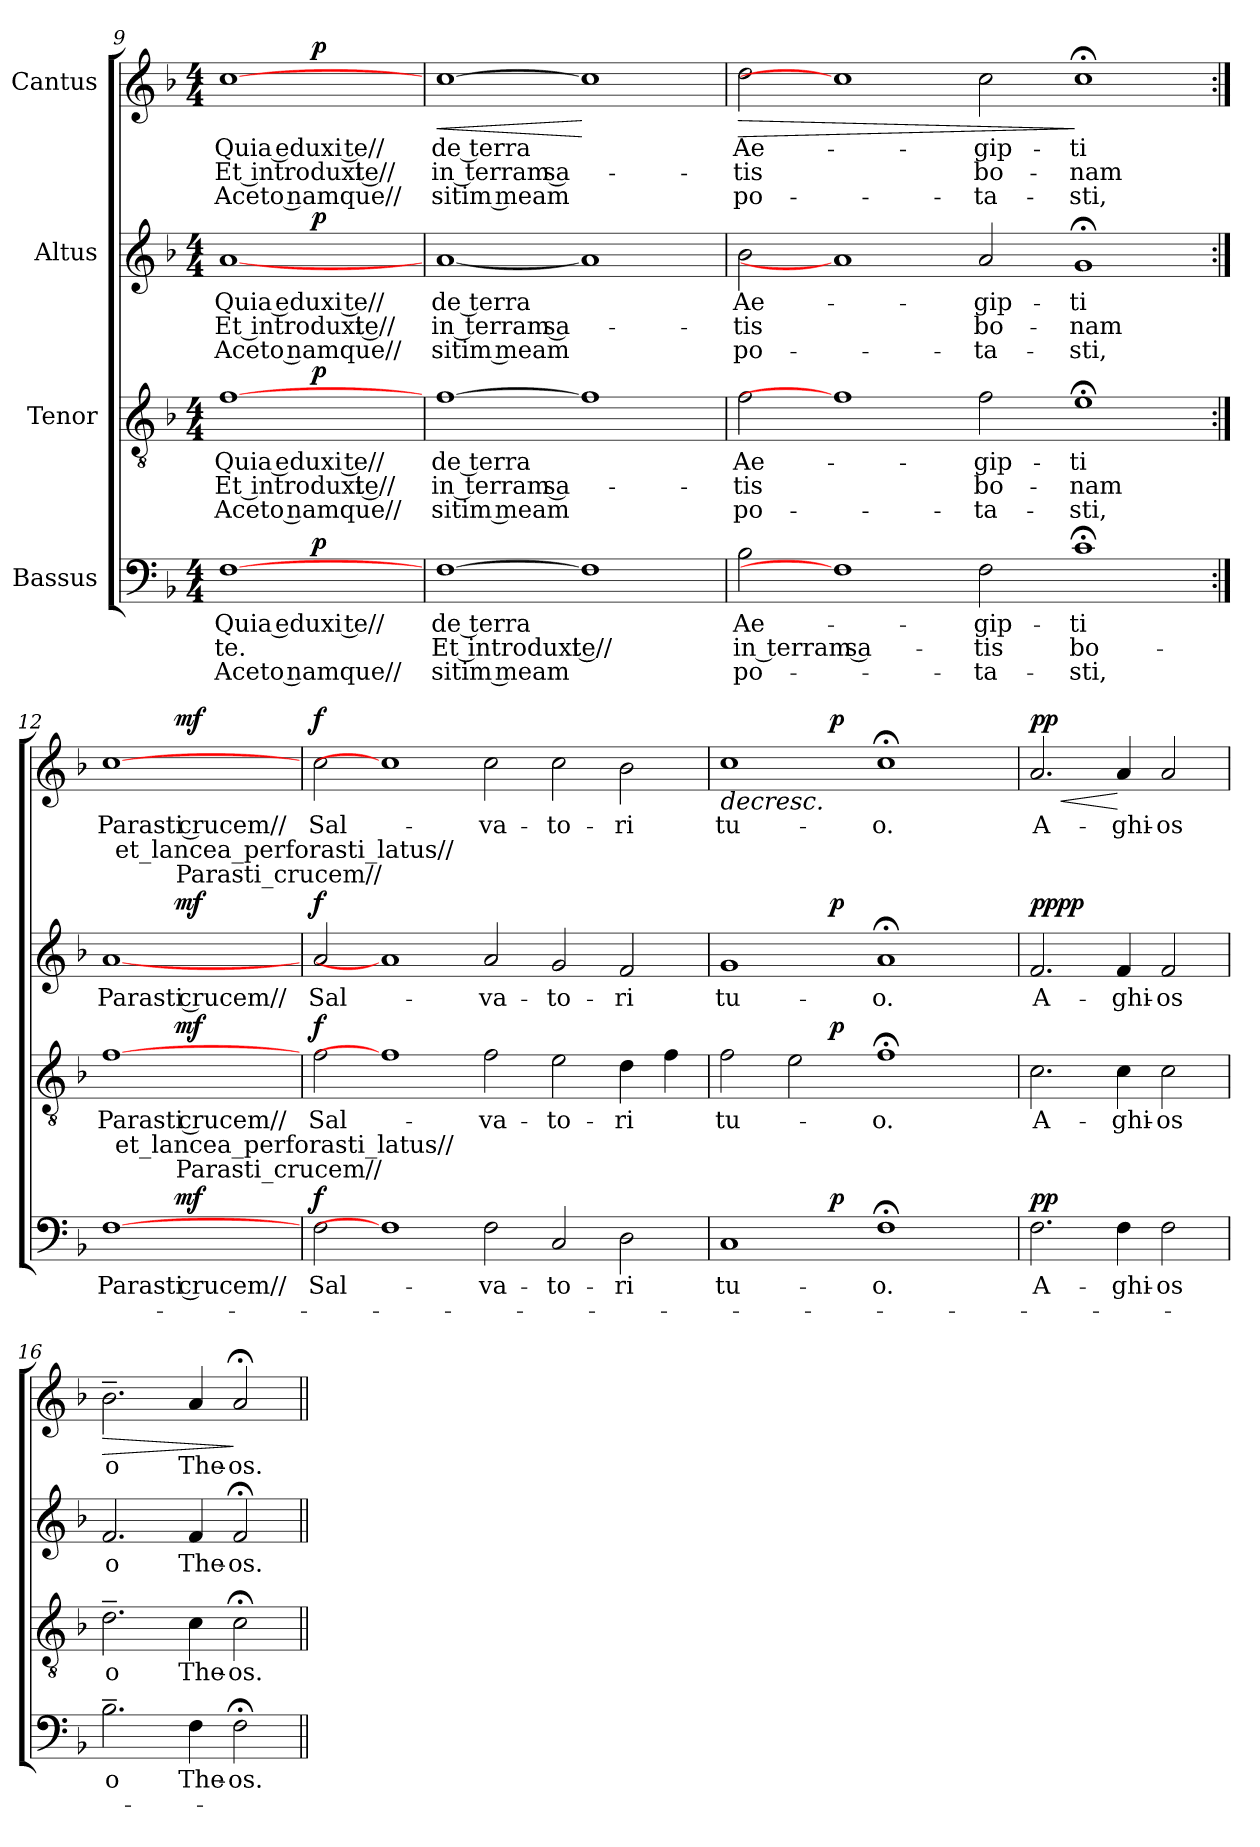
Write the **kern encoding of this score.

**kern	**text	**text	**text	**dynam	**kern	**text	**text	**text	**dynam	**kern	**text	**text	**text	**dynam	**kern	**text	**text	**text	**dynam
*part4	*part4	*part4	*part4	*part4	*part3	*part3	*part3	*part3	*part3	*part2	*part2	*part2	*part2	*part2	*part1	*part1	*part1	*part1	*part1
*staff4	*staff4	*staff4	*staff4	*staff4	*staff3	*staff3	*staff3	*staff3	*staff3	*staff2	*staff2	*staff2	*staff2	*staff2	*staff1	*staff1	*staff1	*staff1	*staff1
*I"Bassus	*	*	*	*	*I"Tenor	*	*	*	*	*I"Altus	*	*	*	*	*I"Cantus	*	*	*	*
*clefF4	*	*	*	*	*clefGv2	*	*	*	*	*clefG2	*	*	*	*	*clefG2	*	*	*	*
*k[b-]	*	*	*	*	*k[b-]	*	*	*	*	*k[b-]	*	*	*	*	*k[b-]	*	*	*	*
*F:	*	*	*	*	*F:	*	*	*	*	*F:	*	*	*	*	*F:	*	*	*	*
*M4/4	*	*	*	*	*M4/4	*	*	*	*	*M4/4	*	*	*	*	*M4/4	*	*	*	*
=9	=9	=9	=9	=9	=9	=9	=9	=9	=9	=9	=9	=9	=9	=9	=9	=9	=9	=9	=9
!	!LO:LY:a	!LO:LY:a	!LO:LY:a	!	!	!LO:LY:b	!LO:LY:b	!LO:LY:b	!	!	!LO:LY:a	!LO:LY:a	!LO:LY:a	!	!	!LO:LY:b	!LO:LY:b	!LO:LY:b	!
*^	*	*	*	*	*^	*	*	*	*	*^	*	*	*	*	*^	*	*	*	*
[1F	4...ryy	Quia eduxi te//	te.	Aceto namque//	.	[1f	4...ryy	Quia eduxi te//	Et introduxi te//	Aceto namque//	.	[1a	4...ryy	Quia eduxi te//	Et introduxi te//	Aceto namque//	.	[1cc	4...ryy	Quia eduxi te//	Et introduxi te//	Aceto namque//	.
!	!	!	!	!	!LO:DY:a	!	!	!	!	!	!LO:DY:a	!	!	!	!	!	!LO:DY:a	!	!	!	!	!	!LO:DY:a
.	2ryy	.	.	.	p	.	2ryy	.	.	.	p	.	2ryy	.	.	.	p	.	2ryy	.	.	.	p
.	32ryy	.	.	.	.	.	32ryy	.	.	.	.	.	32ryy	.	.	.	.	.	32ryy	.	.	.	.
=10	=10	=10	=10	=10	=10	=10	=10	=10	=10	=10	=10	=10	=10	=10	=10	=10	=10	=10	=10	=10	=10	=10	=10
!	!	!LO:LY:a	!LO:LY:a	!LO:LY:a	!	!	!	!LO:LY:b	!LO:LY:b	!LO:LY:b	!	!	!	!LO:LY:a	!LO:LY:a	!LO:LY:a	!	!	!	!LO:LY:b	!LO:LY:b	!LO:LY:b	!LO:HP:b
*v	*v	*	*	*	*	*	*	*	*	*	*	*v	*v	*	*	*	*	*v	*v	*	*	*	*
*	*	*	*	*	*v	*v	*	*	*	*	*	*	*	*	*	*	*	*	*	*
[1F	de terra	Et introduxi te//	sitim meam	.	[1f	de terra	in terram sa-	sitim meam	.	[1a	de terra	in terram sa-	sitim meam	.	[1cc	de terra	in terram sa-	sitim meam	<
1F]	.	.	.	.	1f]	.	.	.	.	1a]	.	.	.	.	1cc]	.	.	.	[
=11	=11	=11	=11	=11	=11	=11	=11	=11	=11	=11	=11	=11	=11	=11	=11	=11	=11	=11	=11
!	!LO:LY:a	!LO:LY:a	!LO:LY:a	!	!	!LO:LY:b	!LO:LY:b	!LO:LY:b	!	!	!LO:LY:a	!LO:LY:a	!LO:LY:a	!	!	!LO:LY:b	!LO:LY:b	!LO:LY:b	!LO:HP:b
2B-\	Ae-	in terram sa-	po-	.	2f\	Ae-	-tis	po-	.	2b-\	Ae-	-tis	po-	.	2dd\	Ae-	-tis	po-	>
1F]	.	.	.	.	1f]	.	.	.	.	1a]	.	.	.	.	1cc]	.	.	.	.
!	!LO:LY:a	!LO:LY:a	!LO:LY:a	!	!	!LO:LY:b	!LO:LY:b	!LO:LY:b	!	!	!LO:LY:a	!LO:LY:a	!LO:LY:a	!	!	!LO:LY:b	!LO:LY:b	!LO:LY:b	!
2F\	-gip-	-tis	-ta-	.	2f\	-gip-	bo-	-ta-	.	2a/	-gip-	bo-	-ta-	.	2cc\	-gip-	bo-	-ta-	.
!	!LO:LY:a:rj	!LO:LY:a:rj	!LO:LY:a:rj	!	!	!LO:LY:b:rj	!LO:LY:b:rj	!LO:LY:b:rj	!	!	!LO:LY:a:rj	!LO:LY:a:rj	!LO:LY:a:rj	!	!	!LO:LY:b:rj	!LO:LY:b:rj	!LO:LY:b:rj	!
1c;<	-ti	bo-	-sti,	.	1e;<	-ti	-nam	-sti,	.	1g;	-ti	-nam	-sti,	.	1cc;<	-ti	-nam	-sti,	]
!!LO:LB:g=z
=12:|!	=12:|!	=12:|!	=12:|!	=12:|!	=12:|!	=12:|!	=12:|!	=12:|!	=12:|!	=12:|!	=12:|!	=12:|!	=12:|!	=12:|!	=12:|!	=12:|!	=12:|!	=12:|!	=12:|!
!	!LO:LY:a	!	!	!	!	!LO:LY:b	!	!	!	!	!LO:LY:a	!	!	!	!	!LO:LY:b	!	!	!
*^	*	*	*	*	*^	*	*	*	*	*^	*	*	*	*	*^	*	*	*	*
*	*^	*	*	*	*	*	*	*	*	*	*	*	*^	*	*	*	*	*	*	*	*	*	*
[1F	4ryy	32ryy	Parasti crucem//	.	.	.	[1f	4ryy	Parasti crucem//	.	.	.	[1a	4ryy	32ryy	Parasti crucem//	.	.	.	[1cc	4ryy	Parasti crucem//	.	.	.
!	!	!	!	!	!	!	!	!	!	!	!	!	!	!	!LO:TX:a:t=et_lancea_perforasti_latus//	!	!	!	!	!	!	!	!	!	!
!	!	!LO:TX:a:t=et_lancea_perforasti_latus//	!	!	!	!	!	!	!	!	!	!	!	!	!	!	!	!	!	!	!	!	!	!	!
.	.	2ryy	.	.	.	.	.	.	.	.	.	.	.	.	2ryy	.	.	.	.	.	.	.	.	.	.
.	16ryy	.	.	.	.	.	.	16ryy	.	.	.	.	.	16ryy	.	.	.	.	.	.	16ryy	.	.	.	.
!	!	!	!	!	!	!	!	!	!	!	!	!	!	!LO:TX:a:t=Parasti_crucem//	!	!	!	!	!	!	!	!	!	!	!
!	!LO:TX:a:t=Parasti_crucem//	!	!	!	!	!	!	!	!	!	!	!	!	!	!	!	!	!	!	!	!	!	!	!	!
!	!	!	!	!	!	!LO:DY:b	!	!	!	!	!	!LO:DY:b	!	!	!	!	!	!	!LO:DY:b	!	!	!	!	!	!LO:DY:b
.	2ryy	.	.	.	.	mf	.	2ryy	.	.	.	mf	.	2ryy	.	.	.	.	mf	.	2ryy	.	.	.	mf
.	.	4...ryy	.	.	.	.	.	.	.	.	.	.	.	.	4...ryy	.	.	.	.	.	.	.	.	.	.
.	8.ryy	.	.	.	.	.	.	8.ryy	.	.	.	.	.	8.ryy	.	.	.	.	.	.	8.ryy	.	.	.	.
=13	=13	=13	=13	=13	=13	=13	=13	=13	=13	=13	=13	=13	=13	=13	=13	=13	=13	=13	=13	=13	=13	=13	=13	=13	=13
!	!	!	!LO:LY:a	!	!	!LO:DY:a	!	!	!LO:LY:b	!	!	!LO:DY:a	!	!	!	!LO:LY:a	!	!	!LO:DY:a	!	!	!LO:LY:b	!	!	!LO:DY:a
*v	*v	*v	*	*	*	*	*	*	*	*	*	*	*v	*v	*v	*	*	*	*	*v	*v	*	*	*	*
*	*	*	*	*	*v	*v	*	*	*	*	*	*	*	*	*	*	*	*	*	*
2F\	Sal-	.	.	f	2f\	Sal-	.	.	f	2a/	Sal-	.	.	f	2cc\	Sal-	.	.	f
1F]	.	.	.	.	1f]	.	.	.	.	1a]	.	.	.	.	1cc]	.	.	.	.
!	!LO:LY:a	!	!	!	!	!LO:LY:b	!	!	!	!	!LO:LY:a	!	!	!	!	!LO:LY:b	!	!	!
2F\	-va-	.	.	.	2f\	-va-	.	.	.	2a/	-va-	.	.	.	2cc\	-va-	.	.	.
!	!LO:LY:a	!	!	!	!	!LO:LY:b	!	!	!	!	!LO:LY:a	!	!	!	!	!LO:LY:b	!	!	!
2C/	-to-	.	.	.	2e\	-to-	.	.	.	2g/	-to-	.	.	.	2cc\	-to-	.	.	.
!	!LO:LY:a	!	!	!	!	!LO:LY:b	!	!	!	!	!LO:LY:a	!	!	!	!	!LO:LY:b	!	!	!
2D\	-ri	.	.	.	4d\	-ri	.	.	.	2f/	-ri	.	.	.	2b-\	-ri	.	.	.
.	.	.	.	.	4f\	.	.	.	.	.	.	.	.	.	.	.	.	.	.
=14	=14	=14	=14	=14	=14	=14	=14	=14	=14	=14	=14	=14	=14	=14	=14	=14	=14	=14	=14
!	!LO:LY:a	!	!	!	!	!LO:LY:b	!	!	!	!	!LO:LY:a	!	!	!	!	!LO:LY:b	!	!	!LO:HP:b
*^	*	*	*	*	*^	*	*	*	*	*^	*	*	*	*	*^	*	*	*	*
1C	2ryy	tu-	.	.	.	2f\	2ryy	tu-	.	.	.	1g	2ryy	tu-	.	.	.	1cc	2ryy	tu-	.	.	>
.	8..ryy	.	.	.	.	2e\	8..ryy	.	.	.	.	.	8..ryy	.	.	.	.	.	8..ryy	.	.	.	.
!	!	!	!	!	!LO:DY:a	!	!	!	!	!	!LO:DY:a	!	!	!	!	!	!LO:DY:a	!	!	!	!	!	!LO:DY:a
.	1ryy	.	.	.	p	.	1ryy	.	.	.	p	.	1ryy	.	.	.	p	.	1ryy	.	.	.	p
!	!	!LO:LY:a:rj	!	!	!	!	!	!LO:LY:b:rj	!	!	!	!	!	!LO:LY:a:rj	!	!	!	!	!	!LO:LY:b:rj	!	!	!
1F;<	.	-o.	.	.	.	1f;<	.	-o.	.	.	.	1a;	.	-o.	.	.	.	1cc;<	.	-o.	.	.	]
.	4ryy	.	.	.	.	.	4ryy	.	.	.	.	.	4ryy	.	.	.	.	.	4ryy	.	.	.	.
.	32ryy	.	.	.	.	.	32ryy	.	.	.	.	.	32ryy	.	.	.	.	.	32ryy	.	.	.	.
!!LO:PB:g=z
=15	=15	=15	=15	=15	=15	=15	=15	=15	=15	=15	=15	=15	=15	=15	=15	=15	=15	=15	=15	=15	=15	=15	=15
!	!	!	!	!	!	!	!	!	!	!	!	!	!	!	!	!	!	!LO:TX:b:t=2	!	!	!	!	!
!	!	!	!	!	!	!	!	!	!	!	!	!	!	!	!	!	!	!LO:TX:b:t=3	!	!	!	!	!
!	!	!	!	!	!	!	!	!	!	!	!	!LO:TX:b:t=3	!	!	!	!	!	!	!	!	!	!	!
!	!	!	!	!	!	!LO:TX:b:t=2	!	!	!	!	!	!	!	!	!	!	!	!	!	!	!	!	!
!	!	!	!	!	!	!LO:TX:b:t=3	!	!	!	!	!	!	!	!	!	!	!	!	!	!	!	!	!
!LO:TX:b:t=2	!	!	!	!	!	!	!	!	!	!	!	!	!	!	!	!	!	!	!	!	!	!	!
!LO:TX:b:t=3	!	!	!	!	!	!	!	!	!	!	!	!	!	!	!	!	!	!	!	!	!	!	!
!	!	!LO:LY:a	!	!	!LO:DY:a	!	!	!LO:LY:b	!	!	!	!	!	!LO:LY:a	!	!	!LO:DY:a	!	!	!LO:LY:b	!	!	!LO:HP:b
!	!	!	!	!	!	!	!	!	!	!	!	!	!	!	!	!	!LO:DY:n=1:b	!	!	!	!	!	!LO:DY:n=1:a
*v	*v	*	*	*	*	*	*	*	*	*	*	*v	*v	*	*	*	*	*v	*v	*	*	*	*
*	*	*	*	*	*v	*v	*	*	*	*	*	*	*	*	*	*	*	*	*	*
2.F\	A-	.	.	pp	2.c\	A-	.	.	.	2.f/	A-	.	.	pp pp	2.a/	A-	.	.	< pp
!	!LO:LY:a	!	!	!	!	!LO:LY:b	!	!	!	!	!LO:LY:a	!	!	!	!	!LO:LY:b	!	!	!
4F\	-ghi-	.	.	.	4c\	-ghi-	.	.	.	4f/	-ghi-	.	.	.	4a/	-ghi-	.	.	[
!	!LO:LY:a	!	!	!	!	!LO:LY:b	!	!	!	!	!LO:LY:a	!	!	!	!	!LO:LY:b	!	!	!
2F\	-os	.	.	.	2c\	-os	.	.	.	2f/	-os	.	.	.	2a/	-os	.	.	.
=16	=16	=16	=16	=16	=16	=16	=16	=16	=16	=16	=16	=16	=16	=16	=16	=16	=16	=16	=16
!	!LO:LY:a	!	!	!	!	!LO:LY:b	!	!	!	!	!LO:LY:a	!	!	!	!	!LO:LY:b	!	!	!LO:HP:b
2.B-~>\	o	.	.	.	2.d~>\	o	.	.	.	2.f/	o	.	.	.	2.b-~>\	o	.	.	>
!	!LO:LY:a	!	!	!	!	!LO:LY:b	!	!	!	!	!LO:LY:a	!	!	!	!	!LO:LY:b	!	!	!
4F\	The-	.	.	.	4c\	The-	.	.	.	4f/	The-	.	.	.	4a/	The-	.	.	.
!	!LO:LY:a	!	!	!	!	!LO:LY:b	!	!	!	!	!LO:LY:a	!	!	!	!	!LO:LY:b	!	!	!
2F;<\	-os.	.	.	.	2c;<\	-os.	.	.	.	2f;/	-os.	.	.	.	2a;/	-os.	.	.	]
=||	=||	=||	=||	=||	=||	=||	=||	=||	=||	=||	=||	=||	=||	=||	=||	=||	=||	=||	=||
*-	*-	*-	*-	*-	*-	*-	*-	*-	*-	*-	*-	*-	*-	*-	*-	*-	*-	*-	*-
